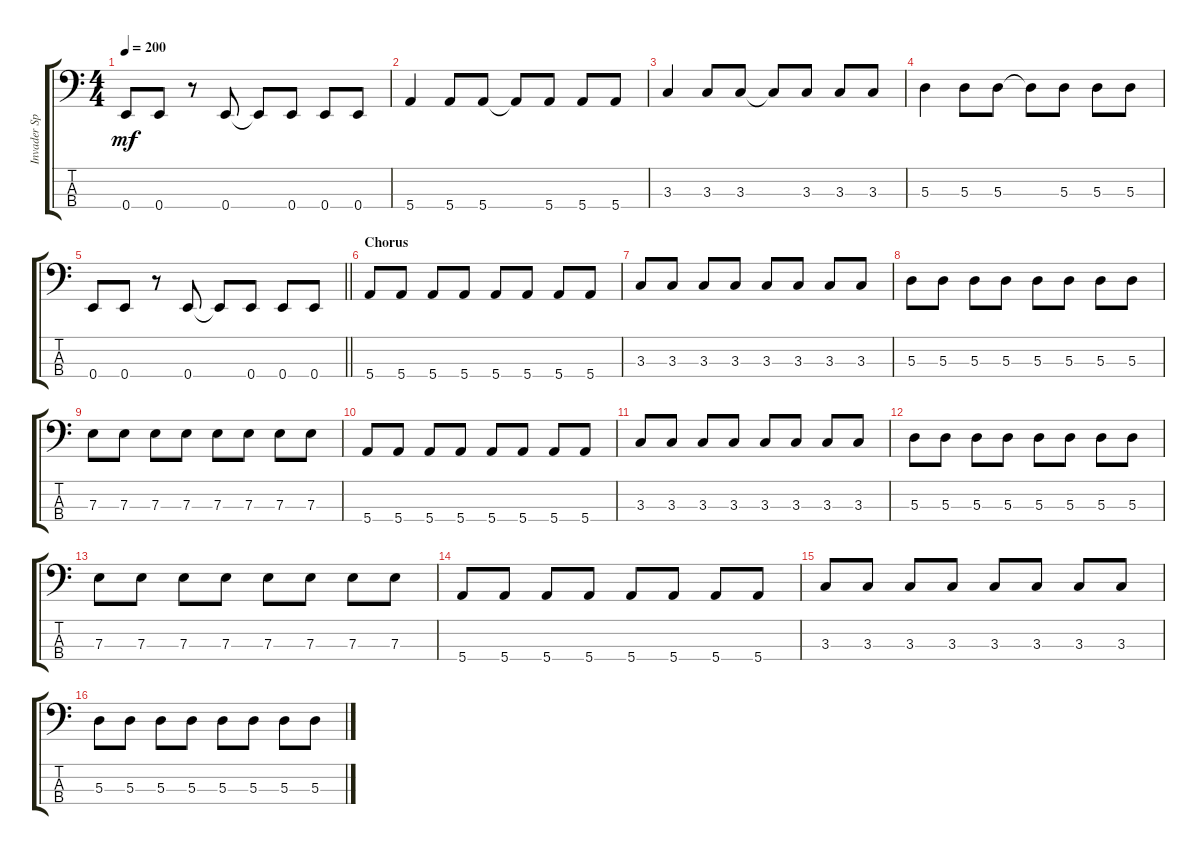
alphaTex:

\track ("Invader Splorch" "Invader Sp") {instrument electricbassfinger}
\staff {score tabs}
\tuning (G2 D2 A1 E1) {hide}
\ts (4 4)
\tempo 200
\clef f4
\ks c
0.4.8{dy mf} 0.4.8 r.8 0.4.8 0.4{t}.8 0.4.8 0.4.8 0.4.8 |
5.4.4 5.4.8 5.4.8 5.4{t}.8 5.4.8 5.4.8 5.4.8 |
3.3.4 3.3.8 3.3.8 3.3{t}.8 3.3.8 3.3.8 3.3.8 |
5.3.4 5.3.8 5.3.8 5.3{t}.8 5.3.8 5.3.8 5.3.8 |
\barLineRight lightlight
0.4.8 0.4.8 r.8 0.4.8 0.4{t}.8 0.4.8 0.4.8 0.4.8 |
\section ("" "Chorus")
5.4.8 5.4.8 5.4.8 5.4.8 5.4.8 5.4.8 5.4.8 5.4.8 |
3.3.8 3.3.8 3.3.8 3.3.8 3.3.8 3.3.8 3.3.8 3.3.8 |
5.3.8 5.3.8 5.3.8 5.3.8 5.3.8 5.3.8 5.3.8 5.3.8 |
7.3.8 7.3.8 7.3.8 7.3.8 7.3.8 7.3.8 7.3.8 7.3.8 |
5.4.8 5.4.8 5.4.8 5.4.8 5.4.8 5.4.8 5.4.8 5.4.8 |
3.3.8 3.3.8 3.3.8 3.3.8 3.3.8 3.3.8 3.3.8 3.3.8 |
5.3.8 5.3.8 5.3.8 5.3.8 5.3.8 5.3.8 5.3.8 5.3.8 |
7.3.8 7.3.8 7.3.8 7.3.8 7.3.8 7.3.8 7.3.8 7.3.8 |
5.4.8 5.4.8 5.4.8 5.4.8 5.4.8 5.4.8 5.4.8 5.4.8 |
3.3.8 3.3.8 3.3.8 3.3.8 3.3.8 3.3.8 3.3.8 3.3.8 |
5.3.8 5.3.8 5.3.8 5.3.8 5.3.8 5.3.8 5.3.8 5.3.8
